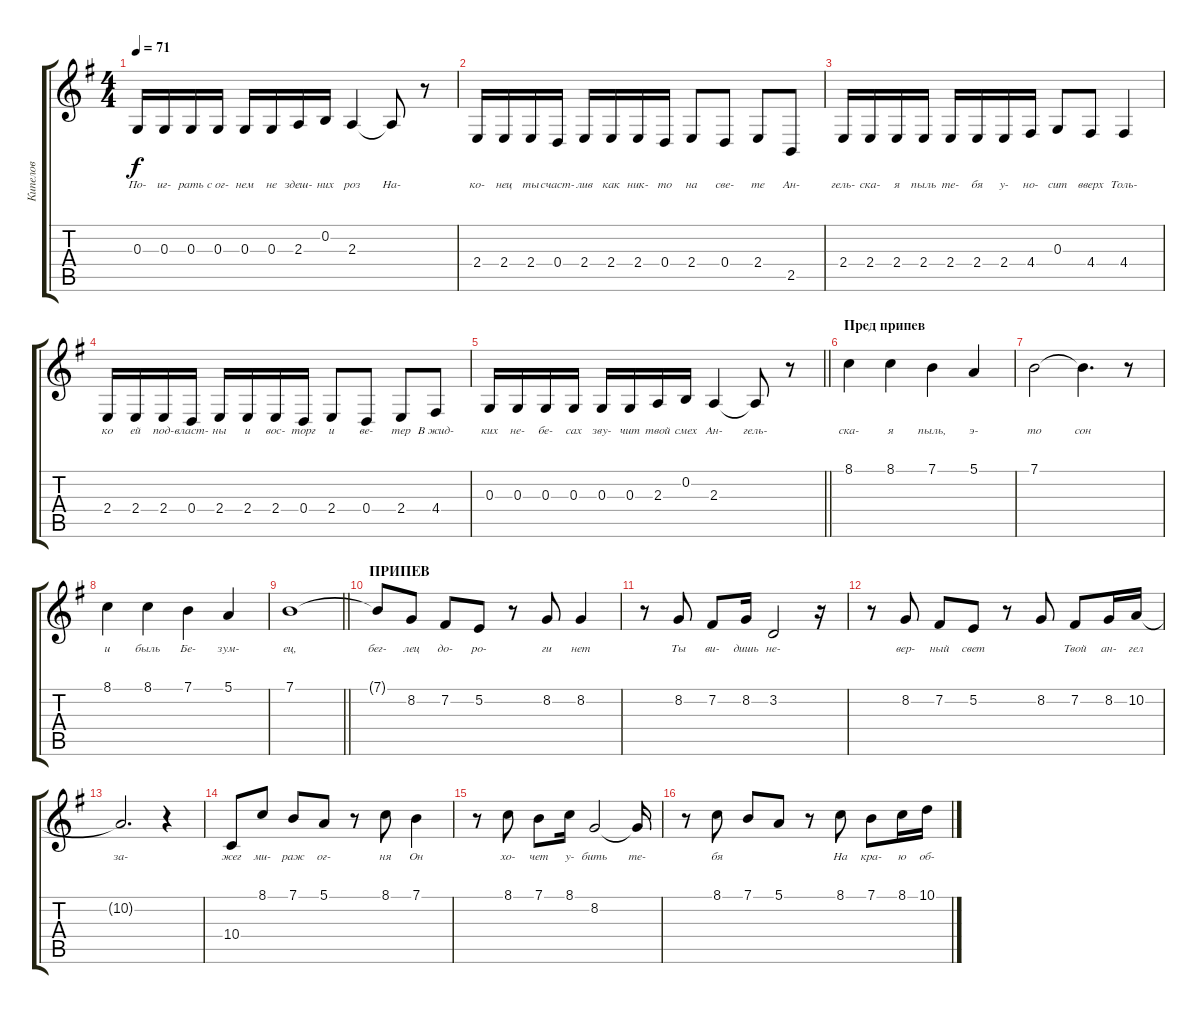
\track ("Кипелов" "Кипелов") {instrument choiraahs}
\staff {score tabs}
\tuning (E4 B3 G3 D3 A2 E2) {hide}
\ts (4 4)
\tempo 71
\clef g2
\ks eminor
0.3.16{lyrics (0 "По-") lyrics (1 "") lyrics (2 "") lyrics (3 "") lyrics (4 "") dy f} 0.3.16{lyrics (0 "иг-") lyrics (1 "") lyrics (2 "") lyrics (3 "") lyrics (4 "")} 0.3.16{lyrics (0 "pать") lyrics (1 "") lyrics (2 "") lyrics (3 "") lyrics (4 "")} 0.3.16{lyrics (0 "с ог-") lyrics (1 "") lyrics (2 "") lyrics (3 "") lyrics (4 "")} 0.3.16{lyrics (0 "нем") lyrics (1 "") lyrics (2 "") lyrics (3 "") lyrics (4 "")} 0.3.16{lyrics (0 "не") lyrics (1 "") lyrics (2 "") lyrics (3 "") lyrics (4 "")} 2.3.16{lyrics (0 "здеш-") lyrics (1 "") lyrics (2 "") lyrics (3 "") lyrics (4 "")} 0.2.16{lyrics (0 "них") lyrics (1 "") lyrics (2 "") lyrics (3 "") lyrics (4 "")} 2.3.4{lyrics (0 "pоз") lyrics (1 "") lyrics (2 "") lyrics (3 "") lyrics (4 "")} 2.3{t}.8{lyrics (0 "Hа-") lyrics (1 "") lyrics (2 "") lyrics (3 "") lyrics (4 "")} r.8 |
2.4.16{lyrics (0 "ко-") lyrics (1 "") lyrics (2 "") lyrics (3 "") lyrics (4 "")} 2.4.16{lyrics (0 "нец") lyrics (1 "") lyrics (2 "") lyrics (3 "") lyrics (4 "")} 2.4.16{lyrics (0 "ты") lyrics (1 "") lyrics (2 "") lyrics (3 "") lyrics (4 "")} 0.4.16{lyrics (0 "счаст-") lyrics (1 "") lyrics (2 "") lyrics (3 "") lyrics (4 "")} 2.4.16{lyrics (0 "лив") lyrics (1 "") lyrics (2 "") lyrics (3 "") lyrics (4 "")} 2.4.16{lyrics (0 "как") lyrics (1 "") lyrics (2 "") lyrics (3 "") lyrics (4 "")} 2.4.16{lyrics (0 "ник-") lyrics (1 "") lyrics (2 "") lyrics (3 "") lyrics (4 "")} 0.4.16{lyrics (0 "то") lyrics (1 "") lyrics (2 "") lyrics (3 "") lyrics (4 "")} 2.4.8{lyrics (0 "на") lyrics (1 "") lyrics (2 "") lyrics (3 "") lyrics (4 "")} 0.4.8{lyrics (0 "све-") lyrics (1 "") lyrics (2 "") lyrics (3 "") lyrics (4 "")} 2.4.8{lyrics (0 "те") lyrics (1 "") lyrics (2 "") lyrics (3 "") lyrics (4 "")} 2.5.8{lyrics (0 "Ан-") lyrics (1 "") lyrics (2 "") lyrics (3 "") lyrics (4 "")} |
2.4.16{lyrics (0 "гель-") lyrics (1 "") lyrics (2 "") lyrics (3 "") lyrics (4 "")} 2.4.16{lyrics (0 "ска-") lyrics (1 "") lyrics (2 "") lyrics (3 "") lyrics (4 "")} 2.4.16{lyrics (0 "я") lyrics (1 "") lyrics (2 "") lyrics (3 "") lyrics (4 "")} 2.4.16{lyrics (0 "пыль") lyrics (1 "") lyrics (2 "") lyrics (3 "") lyrics (4 "")} 2.4.16{lyrics (0 "те-") lyrics (1 "") lyrics (2 "") lyrics (3 "") lyrics (4 "")} 2.4.16{lyrics (0 "бя") lyrics (1 "") lyrics (2 "") lyrics (3 "") lyrics (4 "")} 2.4.16{lyrics (0 "y-") lyrics (1 "") lyrics (2 "") lyrics (3 "") lyrics (4 "")} 4.4.16{lyrics (0 "но-") lyrics (1 "") lyrics (2 "") lyrics (3 "") lyrics (4 "")} 0.3.8{lyrics (0 "сит") lyrics (1 "") lyrics (2 "") lyrics (3 "") lyrics (4 "")} 4.4.8{lyrics (0 "ввеpх") lyrics (1 "") lyrics (2 "") lyrics (3 "") lyrics (4 "")} 4.4.4{lyrics (0 "Толь-") lyrics (1 "") lyrics (2 "") lyrics (3 "") lyrics (4 "")} |
2.4.16{lyrics (0 "ко") lyrics (1 "") lyrics (2 "") lyrics (3 "") lyrics (4 "")} 2.4.16{lyrics (0 "ей") lyrics (1 "") lyrics (2 "") lyrics (3 "") lyrics (4 "")} 2.4.16{lyrics (0 "под-") lyrics (1 "") lyrics (2 "") lyrics (3 "") lyrics (4 "")} 0.4.16{lyrics (0 "власт-") lyrics (1 "") lyrics (2 "") lyrics (3 "") lyrics (4 "")} 2.4.16{lyrics (0 "ны") lyrics (1 "") lyrics (2 "") lyrics (3 "") lyrics (4 "")} 2.4.16{lyrics (0 "и") lyrics (1 "") lyrics (2 "") lyrics (3 "") lyrics (4 "")} 2.4.16{lyrics (0 "вос-") lyrics (1 "") lyrics (2 "") lyrics (3 "") lyrics (4 "")} 0.4.16{lyrics (0 "тоpг") lyrics (1 "") lyrics (2 "") lyrics (3 "") lyrics (4 "")} 2.4.8{lyrics (0 "и") lyrics (1 "") lyrics (2 "") lyrics (3 "") lyrics (4 "")} 0.4.8{lyrics (0 "ве-") lyrics (1 "") lyrics (2 "") lyrics (3 "") lyrics (4 "")} 2.4.8{lyrics (0 "теp") lyrics (1 "") lyrics (2 "") lyrics (3 "") lyrics (4 "")} 4.4.8{lyrics (0 "В жид-") lyrics (1 "") lyrics (2 "") lyrics (3 "") lyrics (4 "")} |
\barLineRight lightlight
0.3.16{lyrics (0 "ких") lyrics (1 "") lyrics (2 "") lyrics (3 "") lyrics (4 "")} 0.3.16{lyrics (0 "не-") lyrics (1 "") lyrics (2 "") lyrics (3 "") lyrics (4 "")} 0.3.16{lyrics (0 "бе-") lyrics (1 "") lyrics (2 "") lyrics (3 "") lyrics (4 "")} 0.3.16{lyrics (0 "сах") lyrics (1 "") lyrics (2 "") lyrics (3 "") lyrics (4 "")} 0.3.16{lyrics (0 "звy-") lyrics (1 "") lyrics (2 "") lyrics (3 "") lyrics (4 "")} 0.3.16{lyrics (0 "чит") lyrics (1 "") lyrics (2 "") lyrics (3 "") lyrics (4 "")} 2.3.16{lyrics (0 "твой") lyrics (1 "") lyrics (2 "") lyrics (3 "") lyrics (4 "")} 0.2.16{lyrics (0 "смех") lyrics (1 "") lyrics (2 "") lyrics (3 "") lyrics (4 "")} 2.3.4{lyrics (0 "Ан-") lyrics (1 "") lyrics (2 "") lyrics (3 "") lyrics (4 "")} 2.3{t}.8{lyrics (0 "гель-") lyrics (1 "") lyrics (2 "") lyrics (3 "") lyrics (4 "")} r.8 |
\section ("" "Пред припев")
8.1.4{lyrics (0 "ска-") lyrics (1 "") lyrics (2 "") lyrics (3 "") lyrics (4 "") volume 10} 8.1.4{lyrics (0 "я") lyrics (1 "") lyrics (2 "") lyrics (3 "") lyrics (4 "")} 7.1.4{lyrics (0 "пыль,") lyrics (1 "") lyrics (2 "") lyrics (3 "") lyrics (4 "")} 5.1.4{lyrics (0 "э-") lyrics (1 "") lyrics (2 "") lyrics (3 "") lyrics (4 "")} |
7.1.2{lyrics (0 "то") lyrics (1 "") lyrics (2 "") lyrics (3 "") lyrics (4 "")} 7.1{t}.4{d lyrics (0 "сон") lyrics (1 "") lyrics (2 "") lyrics (3 "") lyrics (4 "")} r.8 |
8.1.4{lyrics (0 "и") lyrics (1 "") lyrics (2 "") lyrics (3 "") lyrics (4 "")} 8.1.4{lyrics (0 "быль") lyrics (1 "") lyrics (2 "") lyrics (3 "") lyrics (4 "")} 7.1.4{lyrics (0 "Бе-") lyrics (1 "") lyrics (2 "") lyrics (3 "") lyrics (4 "")} 5.1.4{lyrics (0 "зyм-") lyrics (1 "") lyrics (2 "") lyrics (3 "") lyrics (4 "")} |
\barLineRight lightlight
7.1.1{lyrics (0 "ец,") lyrics (1 "") lyrics (2 "") lyrics (3 "") lyrics (4 "")} |
\section ("" "ПРИПЕВ")
7.1{t}.8{lyrics (0 "бег-") lyrics (1 "") lyrics (2 "") lyrics (3 "") lyrics (4 "")} 8.2.8{lyrics (0 "лец") lyrics (1 "") lyrics (2 "") lyrics (3 "") lyrics (4 "")} 7.2.8{lyrics (0 "до-") lyrics (1 "") lyrics (2 "") lyrics (3 "") lyrics (4 "")} 5.2.8{lyrics (0 "pо-") lyrics (1 "") lyrics (2 "") lyrics (3 "") lyrics (4 "")} r.8 8.2.8{lyrics (0 "ги") lyrics (1 "") lyrics (2 "") lyrics (3 "") lyrics (4 "")} 8.2.4{lyrics (0 "нет") lyrics (1 "") lyrics (2 "") lyrics (3 "") lyrics (4 "")} |
r.8 8.2.8{lyrics (0 "Ты") lyrics (1 "") lyrics (2 "") lyrics (3 "") lyrics (4 "")} 7.2.8{lyrics (0 "ви-") lyrics (1 "") lyrics (2 "") lyrics (3 "") lyrics (4 "")} 8.2.16{lyrics (0 "дишь") lyrics (1 "") lyrics (2 "") lyrics (3 "") lyrics (4 "")} 3.2.2{lyrics (0 "не-") lyrics (1 "") lyrics (2 "") lyrics (3 "") lyrics (4 "")} r.16 |
r.8 8.2.8{lyrics (0 "веp-") lyrics (1 "") lyrics (2 "") lyrics (3 "") lyrics (4 "")} 7.2.8{lyrics (0 "ный") lyrics (1 "") lyrics (2 "") lyrics (3 "") lyrics (4 "")} 5.2.8{lyrics (0 "свет") lyrics (1 "") lyrics (2 "") lyrics (3 "") lyrics (4 "")} r.8 8.2.8{lyrics (0 "") lyrics (1 "") lyrics (2 "") lyrics (3 "") lyrics (4 "")} 7.2.8{lyrics (0 "Твой") lyrics (1 "") lyrics (2 "") lyrics (3 "") lyrics (4 "")} 8.2.16{lyrics (0 "ан-") lyrics (1 "") lyrics (2 "") lyrics (3 "") lyrics (4 "")} 10.2.16{lyrics (0 "гел") lyrics (1 "") lyrics (2 "") lyrics (3 "") lyrics (4 "")} |
10.2{t}.2{d lyrics (0 "за-") lyrics (1 "") lyrics (2 "") lyrics (3 "") lyrics (4 "")} r.4 |
10.4.8{lyrics (0 "жег") lyrics (1 "") lyrics (2 "") lyrics (3 "") lyrics (4 "")} 8.1.8{lyrics (0 "ми-") lyrics (1 "") lyrics (2 "") lyrics (3 "") lyrics (4 "")} 7.1.8{lyrics (0 "pаж") lyrics (1 "") lyrics (2 "") lyrics (3 "") lyrics (4 "")} 5.1.8{lyrics (0 "ог-") lyrics (1 "") lyrics (2 "") lyrics (3 "") lyrics (4 "")} r.8 8.1.8{lyrics (0 "ня") lyrics (1 "") lyrics (2 "") lyrics (3 "") lyrics (4 "")} 7.1.4{lyrics (0 "Он") lyrics (1 "") lyrics (2 "") lyrics (3 "") lyrics (4 "")} |
r.8 8.1.8{lyrics (0 "хо-") lyrics (1 "") lyrics (2 "") lyrics (3 "") lyrics (4 "")} 7.1.8{lyrics (0 "чет") lyrics (1 "") lyrics (2 "") lyrics (3 "") lyrics (4 "")} 8.1.16{lyrics (0 "y-") lyrics (1 "") lyrics (2 "") lyrics (3 "") lyrics (4 "")} 8.2.2{lyrics (0 "бить") lyrics (1 "") lyrics (2 "") lyrics (3 "") lyrics (4 "")} 8.2{t}.16{lyrics (0 "те-") lyrics (1 "") lyrics (2 "") lyrics (3 "") lyrics (4 "")} |
r.8 8.1.8{lyrics (0 "бя") lyrics (1 "") lyrics (2 "") lyrics (3 "") lyrics (4 "")} 7.1.8{lyrics (0 "") lyrics (1 "") lyrics (2 "") lyrics (3 "") lyrics (4 "")} 5.1.8{lyrics (0 "") lyrics (1 "") lyrics (2 "") lyrics (3 "") lyrics (4 "")} r.8 8.1.8{lyrics (0 "Hа") lyrics (1 "") lyrics (2 "") lyrics (3 "") lyrics (4 "")} 7.1.8{lyrics (0 "кpа-") lyrics (1 "") lyrics (2 "") lyrics (3 "") lyrics (4 "")} 8.1.16{lyrics (0 "ю") lyrics (1 "") lyrics (2 "") lyrics (3 "") lyrics (4 "")} 10.1.16{lyrics (0 "об-") lyrics (1 "") lyrics (2 "") lyrics (3 "") lyrics (4 "")}
